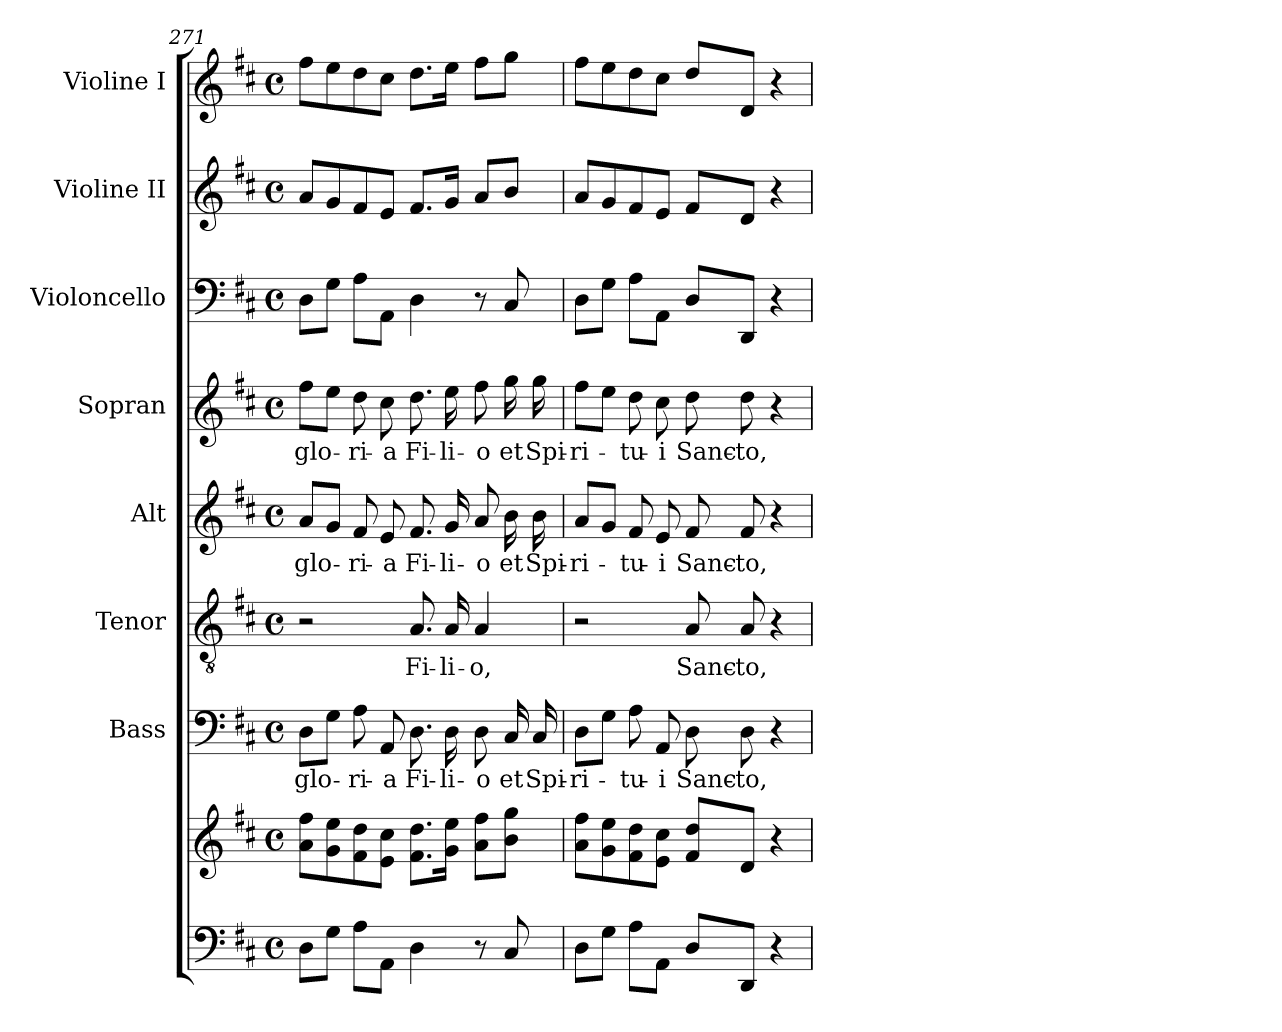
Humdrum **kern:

**kern	**kern	**kern	**text	**kern	**text	**kern	**text	**kern	**text	**kern	**kern	**kern
*part8	*part8	*part7	*part7	*part6	*part6	*part5	*part5	*part4	*part4	*part3	*part2	*part1
*staff9	*staff8	*staff7	*staff7	*staff6	*staff6	*staff5	*staff5	*staff4	*staff4	*staff3	*staff2	*staff1
*	*	*I"Bass	*	*I"Tenor	*	*I"Alt	*	*I"Sopran	*	*I"Violoncello	*I"Violine II	*I"Violine I
*	*	*I'B.	*	*I'T.	*	*I'A.	*	*I'S.	*	*I'Vc.	*I'Vl. II	*I'Vl. I
*clefF4	*clefG2	*clefF4	*	*clefGv2	*	*clefG2	*	*clefG2	*	*clefF4	*clefG2	*clefG2
*	*	*	*	*	*	*	*	*	*	*ITrd7c12	*	*
*k[f#c#]	*k[f#c#]	*k[f#c#]	*	*k[f#c#]	*	*k[f#c#]	*	*k[f#c#]	*	*k[f#c#]	*k[f#c#]	*k[f#c#]
*D:	*D:	*D:	*	*D:	*	*D:	*	*D:	*	*D:	*D:	*D:
*M4/4	*M4/4	*M4/4	*	*M4/4	*	*M4/4	*	*M4/4	*	*M4/4	*M4/4	*M4/4
*met(c)	*met(c)	*met(c)	*	*met(c)	*	*met(c)	*	*met(c)	*	*met(c)	*met(c)	*met(c)
=271	=271	=271	=271	=271	=271	=271	=271	=271	=271	=271	=271	=271
!	!	!	!LO:LY:b	!	!	!	!LO:LY:b	!	!LO:LY:b	!	!	!
8D\L	8a\ 8ff#\L	8D\L	glo-	2r	.	8a/L	glo-	8ff#\L	glo-	8DD\L	8a/L	8ff#\L
8G\J	8g\ 8ee\	8G\J	.	.	.	8g/J	.	8ee\J	.	8GG\J	8g/	8ee\
!	!	!	!LO:LY:b	!	!	!	!LO:LY:b	!	!LO:LY:b	!	!	!
8A\L	8f#\ 8dd\	8A\	-ri-	.	.	8f#/	-ri-	8dd\	-ri-	8AA\L	8f#/	8dd\
!	!	!	!LO:LY:b	!	!	!	!LO:LY:b	!	!LO:LY:b	!	!	!
8AA\J	8e\ 8cc#\J	8AA/	-a	.	.	8e/	-a	8cc#\	-a	8AAA\J	8e/J	8cc#\J
!	!	!	!LO:LY:b	!	!LO:LY:b	!	!LO:LY:b	!	!LO:LY:b	!	!	!
4D\	8.f#\ 8.dd\L	8.D\	Fi-	8.A/	Fi-	8.f#/	Fi-	8.dd\	Fi-	4DD\	8.f#/L	8.dd\L
!	!	!	!LO:LY:b	!	!LO:LY:b	!	!LO:LY:b	!	!LO:LY:b	!	!	!
.	16g\ 16ee\Jk	16D\	-li-	16A/	-li-	16g/	-li-	16ee\	-li-	.	16g/Jk	16ee\Jk
!	!	!	!LO:LY:b	!	!LO:LY:b	!	!LO:LY:b	!	!LO:LY:b	!	!	!
8r	8a\ 8ff#\L	8D\	-o	4A/	-o,	8a/	-o	8ff#\	-o	8r	8a/L	8ff#\L
!	!	!	!LO:LY:b	!	!	!	!LO:LY:b	!	!LO:LY:b	!	!	!
8C#/	8b\ 8gg\J	16C#/	et	.	.	16b\	et	16gg\	et	8CC#/	8b/J	8gg\J
!	!	!	!LO:LY:b	!	!	!	!LO:LY:b	!	!LO:LY:b	!	!	!
.	.	16C#/	Spi-	.	.	16b\	Spi-	16gg\	Spi-	.	.	.
=272	=272	=272	=272	=272	=272	=272	=272	=272	=272	=272	=272	=272
!	!	!	!LO:LY:b	!	!	!	!LO:LY:b	!	!LO:LY:b	!	!	!
8D\L	8a\ 8ff#\L	8D\L	-ri-	2r	.	8a/L	-ri-	8ff#\L	-ri-	8DD\L	8a/L	8ff#\L
8G\J	8g\ 8ee\	8G\J	.	.	.	8g/J	.	8ee\J	.	8GG\J	8g/	8ee\
!	!	!	!LO:LY:b	!	!	!	!LO:LY:b	!	!LO:LY:b	!	!	!
8A\L	8f#\ 8dd\	8A\	-tu-	.	.	8f#/	-tu-	8dd\	-tu-	8AA\L	8f#/	8dd\
!	!	!	!LO:LY:b	!	!	!	!LO:LY:b	!	!LO:LY:b	!	!	!
8AA\J	8e\ 8cc#\J	8AA/	-i	.	.	8e/	-i	8cc#\	-i	8AAA\J	8e/J	8cc#\J
!	!	!	!LO:LY:b	!	!LO:LY:b	!	!LO:LY:b	!	!LO:LY:b	!	!	!
8D/L	8f#/ 8dd/L	8D\	Sanc-	8A/	Sanc-	8f#/	Sanc-	8dd\	Sanc-	8DD/L	8f#/L	8dd/L
!	!	!	!LO:LY:b	!	!LO:LY:b	!	!LO:LY:b	!	!LO:LY:b	!	!	!
8DD/J	8d/J	8D\	-to,	8A/	-to,	8f#/	-to,	8dd\	-to,	8DDD/J	8d/J	8d/J
4r	4r	4r	.	4r	.	4r	.	4r	.	4r	4r	4r
=	=	=	=	=	=	=	=	=	=	=	=	=
*-	*-	*-	*-	*-	*-	*-	*-	*-	*-	*-	*-	*-
